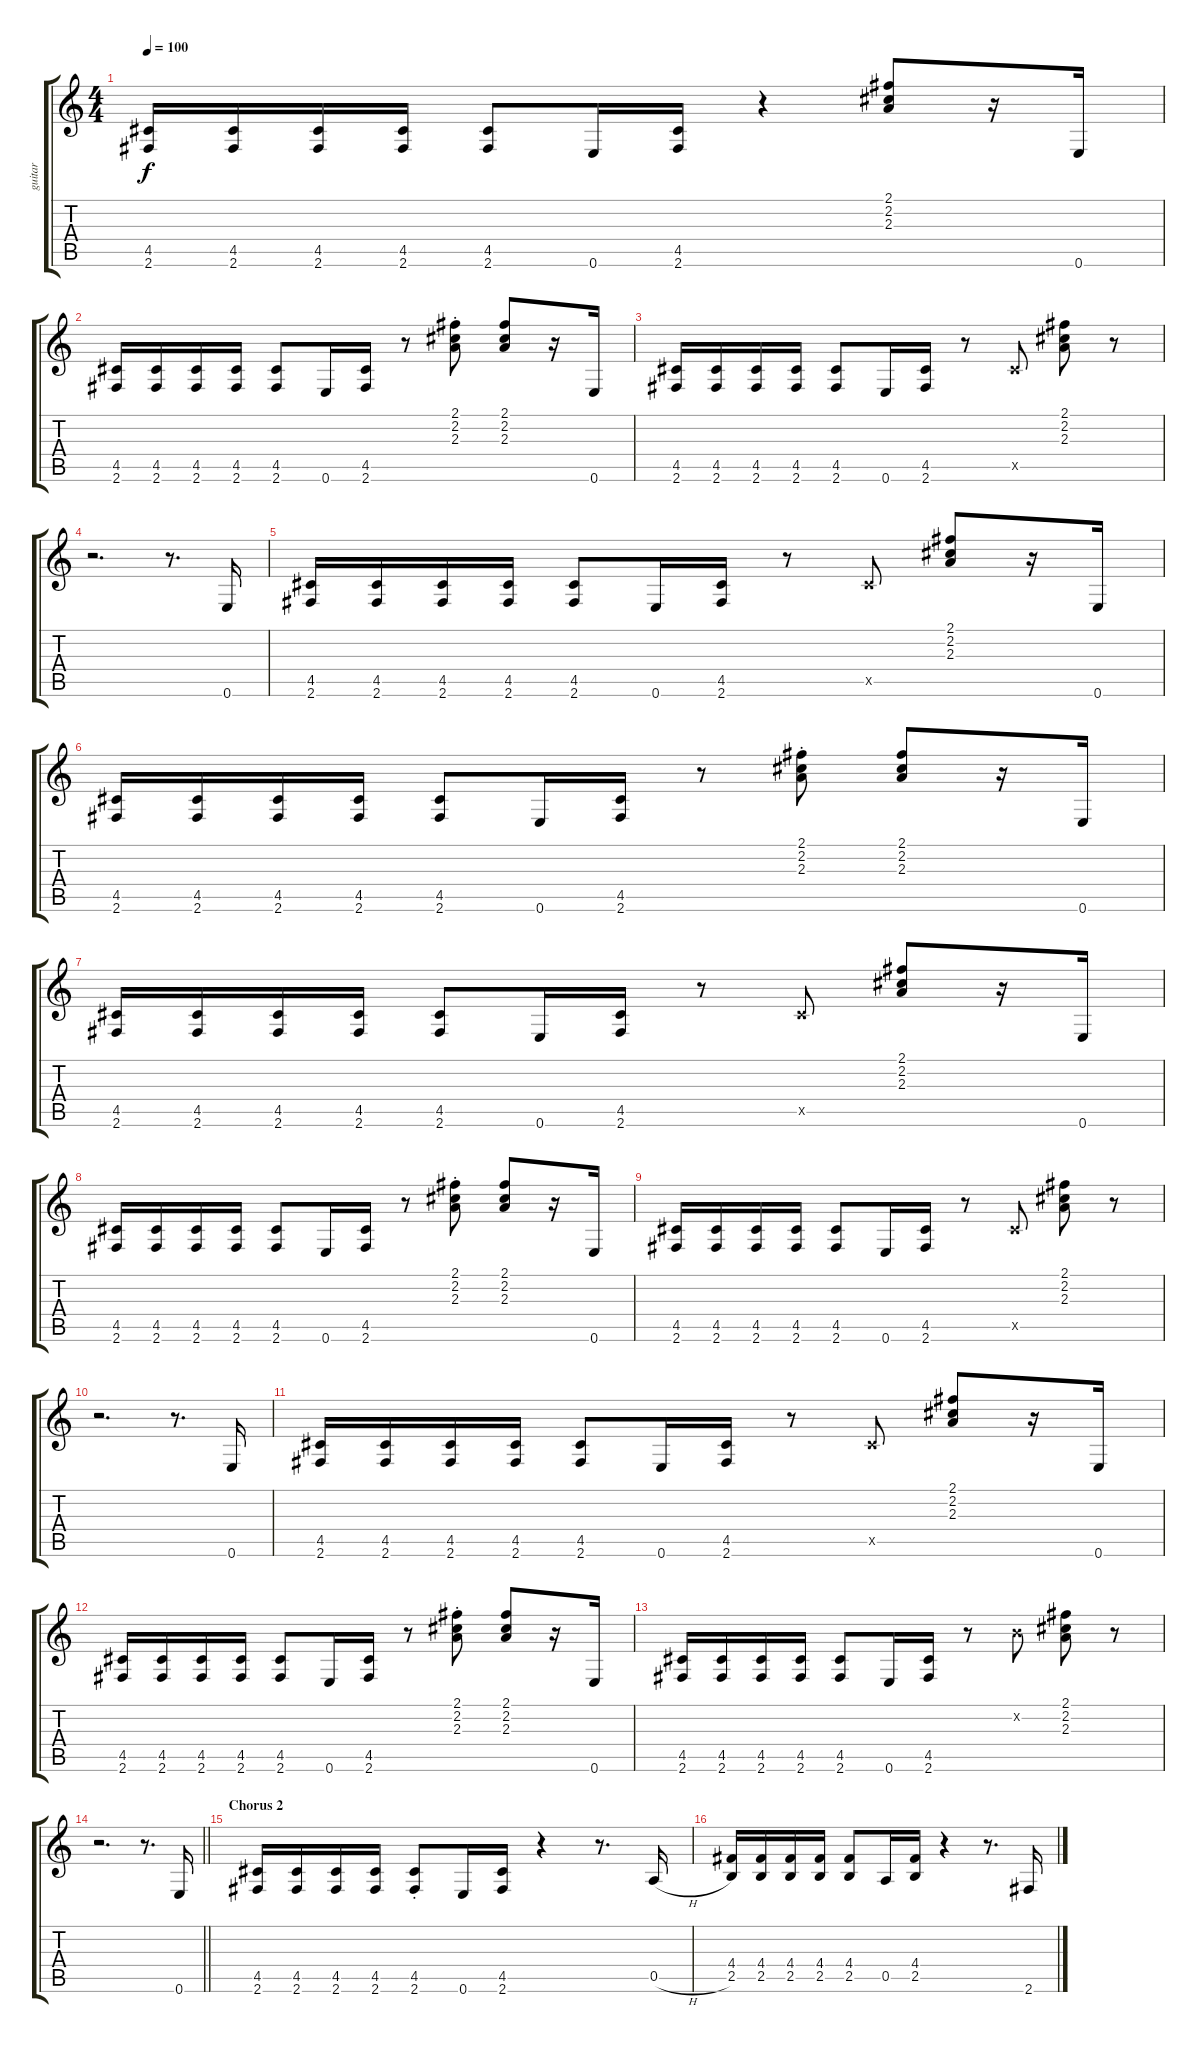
\track ("guitar" "guitar") {instrument overdrivenguitar}
\staff {score tabs}
\tuning (E4 B3 G3 D3 A2 E2) {hide}
\ts (4 4)
\tempo 100
\clef g2
\ks c
(4.5 2.6).16{dy f} (4.5 2.6).16 (4.5 2.6).16 (4.5 2.6).16 (4.5 2.6).8 0.6.16 (4.5 2.6).16 r.4 (2.1 2.2 2.3).8 r.16 0.6.16 |
(4.5 2.6).16 (4.5 2.6).16 (4.5 2.6).16 (4.5 2.6).16 (4.5 2.6).8 0.6.16 (4.5 2.6).16 r.8 (2.1{st} 2.2{st} 2.3{st}).8 (2.1 2.2 2.3).8 r.16 0.6.16 |
(4.5 2.6).16 (4.5 2.6).16 (4.5 2.6).16 (4.5 2.6).16 (4.5 2.6).8 0.6.16 (4.5 2.6).16 r.8 4.5{x}.8 (2.1 2.2 2.3).8 r.8 |
r.2{d} r.8{d} 0.6.16 |
(4.5 2.6).16 (4.5 2.6).16 (4.5 2.6).16 (4.5 2.6).16 (4.5 2.6).8 0.6.16 (4.5 2.6).16 r.8 4.5{x}.8 (2.1 2.2 2.3).8 r.16 0.6.16 |
(4.5 2.6).16 (4.5 2.6).16 (4.5 2.6).16 (4.5 2.6).16 (4.5 2.6).8 0.6.16 (4.5 2.6).16 r.8 (2.1{st} 2.2{st} 2.3{st}).8 (2.1 2.2 2.3).8 r.16 0.6.16 |
(4.5 2.6).16 (4.5 2.6).16 (4.5 2.6).16 (4.5 2.6).16 (4.5 2.6).8 0.6.16 (4.5 2.6).16 r.8 4.5{x}.8 (2.1 2.2 2.3).8 r.16 0.6.16 |
(4.5 2.6).16 (4.5 2.6).16 (4.5 2.6).16 (4.5 2.6).16 (4.5 2.6).8 0.6.16 (4.5 2.6).16 r.8 (2.1{st} 2.2{st} 2.3{st}).8 (2.1 2.2 2.3).8 r.16 0.6.16 |
(4.5 2.6).16 (4.5 2.6).16 (4.5 2.6).16 (4.5 2.6).16 (4.5 2.6).8 0.6.16 (4.5 2.6).16 r.8 4.5{x}.8 (2.1 2.2 2.3).8 r.8 |
r.2{d} r.8{d} 0.6.16 |
(4.5 2.6).16 (4.5 2.6).16 (4.5 2.6).16 (4.5 2.6).16 (4.5 2.6).8 0.6.16 (4.5 2.6).16 r.8 4.5{x}.8 (2.1 2.2 2.3).8 r.16 0.6.16 |
(4.5 2.6).16 (4.5 2.6).16 (4.5 2.6).16 (4.5 2.6).16 (4.5 2.6).8 0.6.16 (4.5 2.6).16 r.8 (2.1{st} 2.2{st} 2.3{st}).8 (2.1 2.2 2.3).8 r.16 0.6.16 |
(4.5 2.6).16 (4.5 2.6).16 (4.5 2.6).16 (4.5 2.6).16 (4.5 2.6).8 0.6.16 (4.5 2.6).16 r.8 0.2{x}.8 (2.1 2.2 2.3).8 r.8 |
\barLineRight lightlight
r.2{d} r.8{d} 0.6.16 |
\section ("" "Chorus 2")
(4.5 2.6).16 (4.5 2.6).16 (4.5 2.6).16 (4.5 2.6).16 (4.5 2.6{st}).8 0.6.16 (4.5 2.6).16 r.4 r.8{d} 0.5{h}.16 |
(4.4 2.5).16 (4.4 2.5).16 (4.4 2.5).16 (4.4 2.5).16 (4.4 2.5).8 0.5.16 (4.4 2.5).16 r.4 r.8{d} 2.6.16
